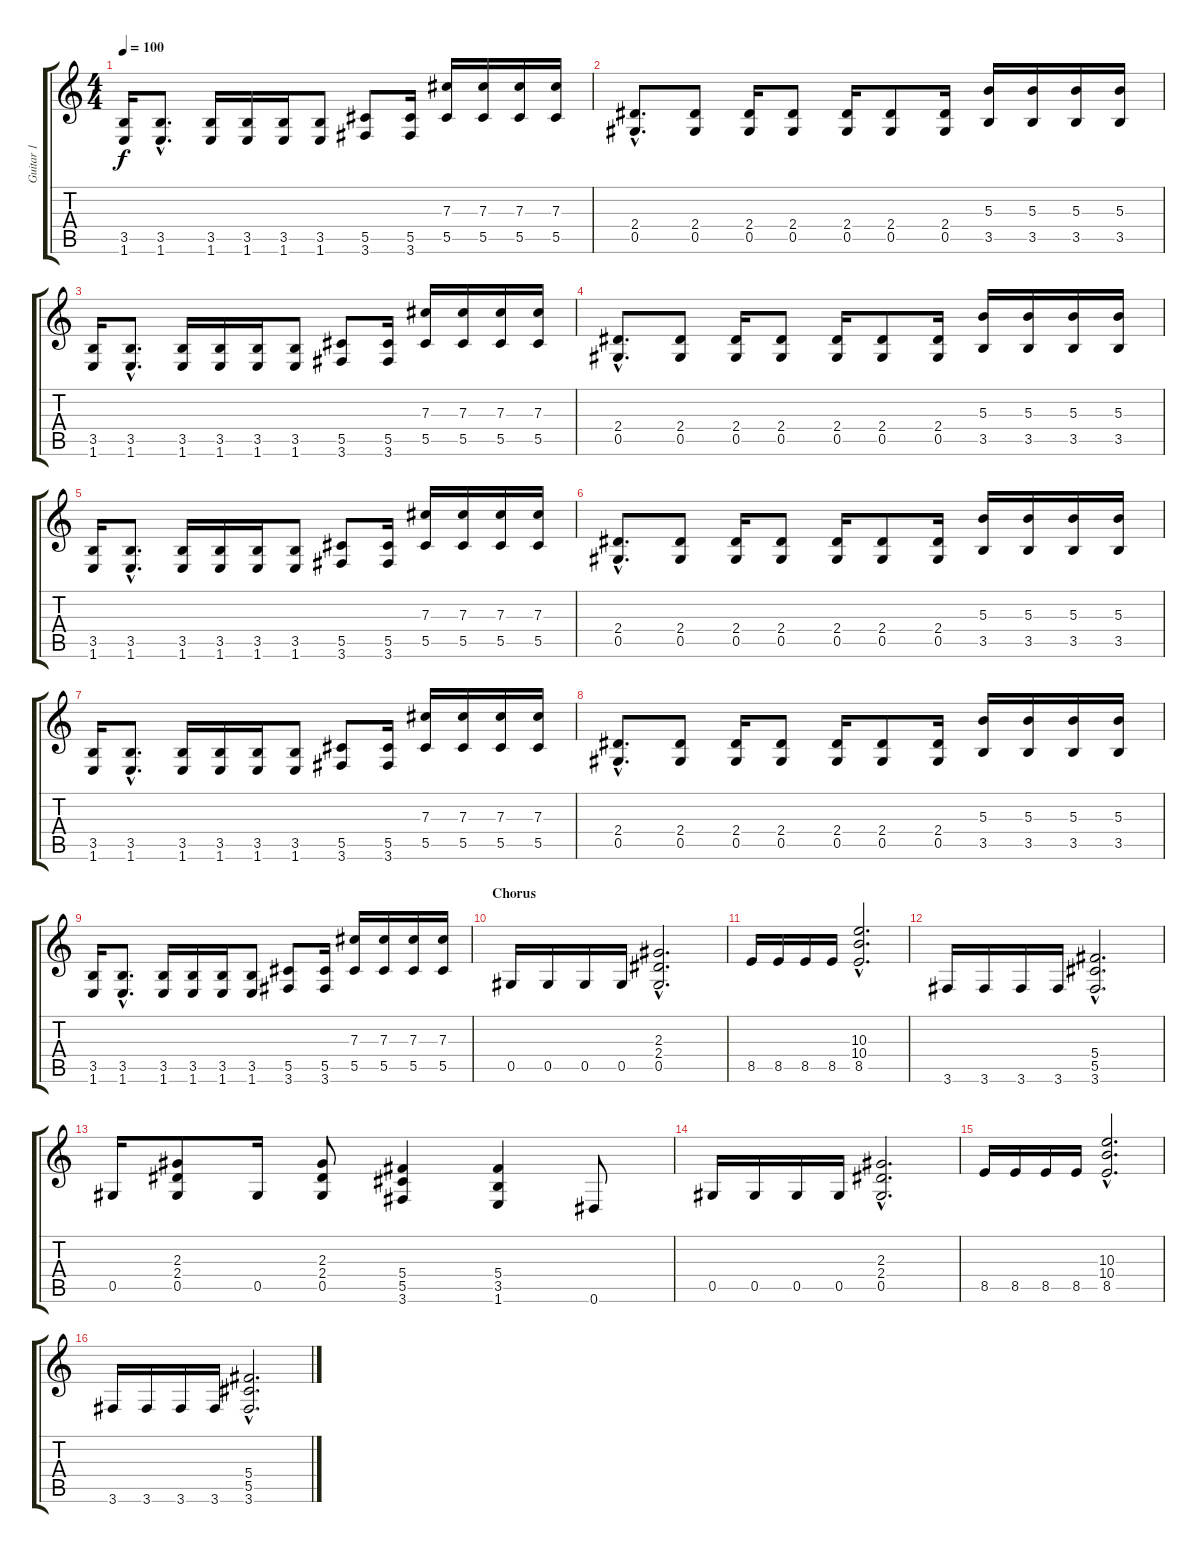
\track ("Guitar 1" "Guitar 1") {instrument distortionguitar}
\staff {score tabs}
\tuning (Eb4 Bb3 Gb3 Db3 Ab2 Eb2) {hide}
\ts (4 4)
\tempo 100
\clef g2
\ks c
(3.5 1.6).16{dy f} (3.5{hac} 1.6{hac}).8{d} (3.5 1.6).16 (3.5 1.6).16 (3.5 1.6).16 (3.5 1.6).8 (5.5 3.6).8 (5.5 3.6).16 (7.3 5.5).16 (7.3 5.5).16 (7.3 5.5).16 (7.3 5.5).16 |
(2.4{hac} 0.5{hac}).8{d} (2.4 0.5).8 (2.4 0.5).16 (2.4 0.5).8 (2.4 0.5).16 (2.4 0.5).8 (2.4 0.5).16 (5.3 3.5).16 (5.3 3.5).16 (5.3 3.5).16 (5.3 3.5).16 |
(3.5 1.6).16 (3.5{hac} 1.6{hac}).8{d} (3.5 1.6).16 (3.5 1.6).16 (3.5 1.6).16 (3.5 1.6).8 (5.5 3.6).8 (5.5 3.6).16 (7.3 5.5).16 (7.3 5.5).16 (7.3 5.5).16 (7.3 5.5).16 |
(2.4{hac} 0.5{hac}).8{d} (2.4 0.5).8 (2.4 0.5).16 (2.4 0.5).8 (2.4 0.5).16 (2.4 0.5).8 (2.4 0.5).16 (5.3 3.5).16 (5.3 3.5).16 (5.3 3.5).16 (5.3 3.5).16 |
(3.5 1.6).16 (3.5{hac} 1.6{hac}).8{d} (3.5 1.6).16 (3.5 1.6).16 (3.5 1.6).16 (3.5 1.6).8 (5.5 3.6).8 (5.5 3.6).16 (7.3 5.5).16 (7.3 5.5).16 (7.3 5.5).16 (7.3 5.5).16 |
(2.4{hac} 0.5{hac}).8{d} (2.4 0.5).8 (2.4 0.5).16 (2.4 0.5).8 (2.4 0.5).16 (2.4 0.5).8 (2.4 0.5).16 (5.3 3.5).16 (5.3 3.5).16 (5.3 3.5).16 (5.3 3.5).16 |
(3.5 1.6).16 (3.5{hac} 1.6{hac}).8{d} (3.5 1.6).16 (3.5 1.6).16 (3.5 1.6).16 (3.5 1.6).8 (5.5 3.6).8 (5.5 3.6).16 (7.3 5.5).16 (7.3 5.5).16 (7.3 5.5).16 (7.3 5.5).16 |
(2.4{hac} 0.5{hac}).8{d} (2.4 0.5).8 (2.4 0.5).16 (2.4 0.5).8 (2.4 0.5).16 (2.4 0.5).8 (2.4 0.5).16 (5.3 3.5).16 (5.3 3.5).16 (5.3 3.5).16 (5.3 3.5).16 |
(3.5 1.6).16 (3.5{hac} 1.6{hac}).8{d} (3.5 1.6).16 (3.5 1.6).16 (3.5 1.6).16 (3.5 1.6).8 (5.5 3.6).8 (5.5 3.6).16 (7.3 5.5).16 (7.3 5.5).16 (7.3 5.5).16 (7.3 5.5).16 |
\section ("" "Chorus")
0.5.16 0.5.16 0.5.16 0.5.16 (2.3{hac} 2.4{hac} 0.5{hac}).2{d} |
8.5.16 8.5.16 8.5.16 8.5.16 (10.3{hac} 10.4{hac} 8.5{hac}).2{d} |
3.6.16 3.6.16 3.6.16 3.6.16 (5.4{hac} 5.5{hac} 3.6{hac}).2{d} |
0.5.16 (2.3 2.4 0.5).8 0.5.16 (2.3 2.4 0.5).8 (5.4 5.5 3.6).4 (5.4 3.5 1.6).4 0.6.8 |
0.5.16 0.5.16 0.5.16 0.5.16 (2.3{hac} 2.4{hac} 0.5{hac}).2{d} |
8.5.16 8.5.16 8.5.16 8.5.16 (10.3{hac} 10.4{hac} 8.5{hac}).2{d} |
3.6.16 3.6.16 3.6.16 3.6.16 (5.4{hac} 5.5{hac} 3.6{hac}).2{d}
